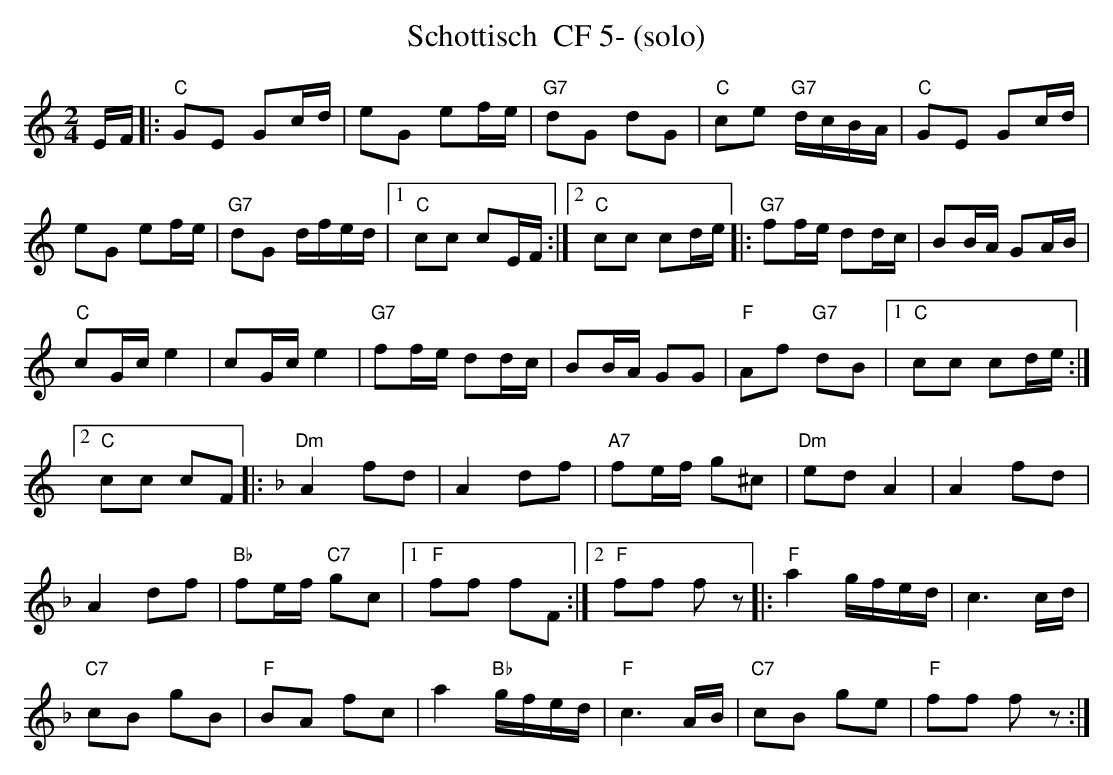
X:1
T:Schottisch  CF 5- (solo)
M:2/4
L:1/16
K:Cmaj
EF |: "C"G2E2 G2cd | e2G2 e2fe | "G7"d2G2 d2G2 | "C"c2e2 "G7"dcBA | "C"G2E2 G2cd |
e2G2 e2fe | "G7"d2G2 dfed |1 "C"c2c2 c2EF :|2 "C"c2c2 c2de |: "G7"f2fe d2dc | B2BA G2AB |
"C"c2Gce4 | c2Gce4 | "G7"f2fe d2dc | B2BA G2G2 | "F"A2f2 "G7"d2B2 |1 "C"c2c2 c2de :|2
"C"c2c2 c2F2 |: [K:Fmaj] [L:1/8] "Dm"A2fd | A2df | "A7"fe/2f/2 g^c | "Dm"edA2 | A2fd |
A2df | "Bb"fe/2f/2 "C7"gc |1 "F"ff fF :|2 "F"ff fz |: "F"a2 g/2f/2e/2d/2 | c3c/2d/2 |
"C7"cB gB | "F"BA fc | a2 "Bb"g/2f/2e/2d/2 | "F"c3A/2B/2 | "C7"cB ge | "F"ff fz :|
